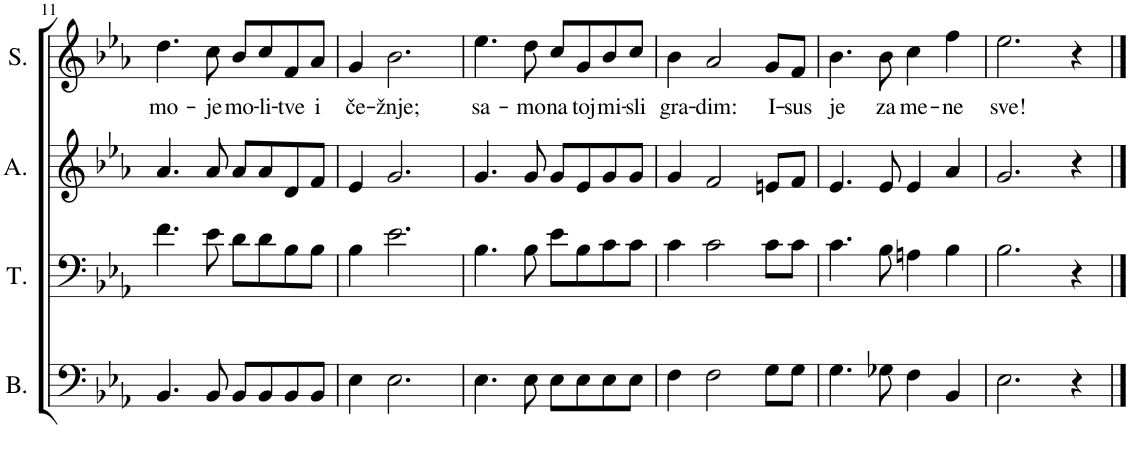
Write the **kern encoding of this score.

**kern	**kern	**kern	**kern	**text
*part4	*part3	*part2	*part1	*part1
*staff4	*staff3	*staff2	*staff1	*staff1
*I"Bass	*I"Tenor	*I"Alto	*I"Soprano	*
*I'B.	*I'T.	*I'A.	*I'S.	*
!!LO:PB:g=z
*clefF4	*clefF4	*clefG2	*clefG2	*
*k[b-e-a-]	*k[b-e-a-]	*k[b-e-a-]	*k[b-e-a-]	*
*M4/4	*M4/4	*M4/4	*M4/4	*
*met(c)	*met(c)	*met(c)	*met(c)	*
=11	=11	=11	=11	=11
!	!	!	!	!LO:LY:b
4.BB-/	4.f\	4.a-/	4.dd\	mo-
!	!	!	!	!LO:LY:b
8BB-/	8e-\	8a-/	8cc\	-je
!	!	!	!	!LO:LY:b
8BB-/L	8d\L	8a-/L	8b-/L	mo-
!	!	!	!	!LO:LY:b
8BB-/	8d\	8a-/	8cc/	-li-
!	!	!	!	!LO:LY:b
8BB-/	8B-\	8d/	8f/	-tve
!	!	!	!	!LO:LY:b
8BB-/J	8B-\J	8f/J	8a-/J	i
=12	=12	=12	=12	=12
!	!	!	!	!LO:LY:b
4E-\	4B-\	4e-/	4g/	če-
!	!	!	!	!LO:LY:b
2.E-\	2.e-\	2.g/	2.b-\	-žnje;
=13	=13	=13	=13	=13
!	!	!	!	!LO:LY:b
4.E-\	4.B-\	4.g/	4.ee-\	sa-
!	!	!	!	!LO:LY:b
8E-\	8B-\	8g/	8dd\	-mo
!	!	!	!	!LO:LY:b
8E-\L	8e-\L	8g/L	8cc/L	na
!	!	!	!	!LO:LY:b
8E-\	8B-\	8e-/	8g/	toj
!	!	!	!	!LO:LY:b
8E-\	8c\	8g/	8b-/	mi-
!	!	!	!	!LO:LY:b
8E-\J	8c\J	8g/J	8cc/J	-sli
=14	=14	=14	=14	=14
!	!	!	!	!LO:LY:b
4F\	4c\	4g/	4b-\	gra-
!	!	!	!	!LO:LY:b
2F\	2c\	2f/	2a-/	-dim:
!	!	!	!	!LO:LY:b
8G\L	8c\L	8en/L	8g/L	I-
!	!	!	!	!LO:LY:b
8G\J	8c\J	8f/J	8f/J	-sus
=15	=15	=15	=15	=15
!	!	!	!	!LO:LY:b
4.G\	4.c\	4.e-/	4.b-\	je
!	!	!	!	!LO:LY:b
8G-X\	8B-\	8e-/	8b-\	za
!	!	!	!	!LO:LY:b
4F\	4An\	4e-/	4cc\	me-
!	!	!	!	!LO:LY:b
4BB-/	4B-\	4a-/	4ff\	-ne
=16	=16	=16	=16	=16
!	!	!	!	!LO:LY:b
2.E-\	2.B-\	2.g/	2.ee-\	sve!
4r	4r	4r	4r	.
==	==	==	==	==
*-	*-	*-	*-	*-
